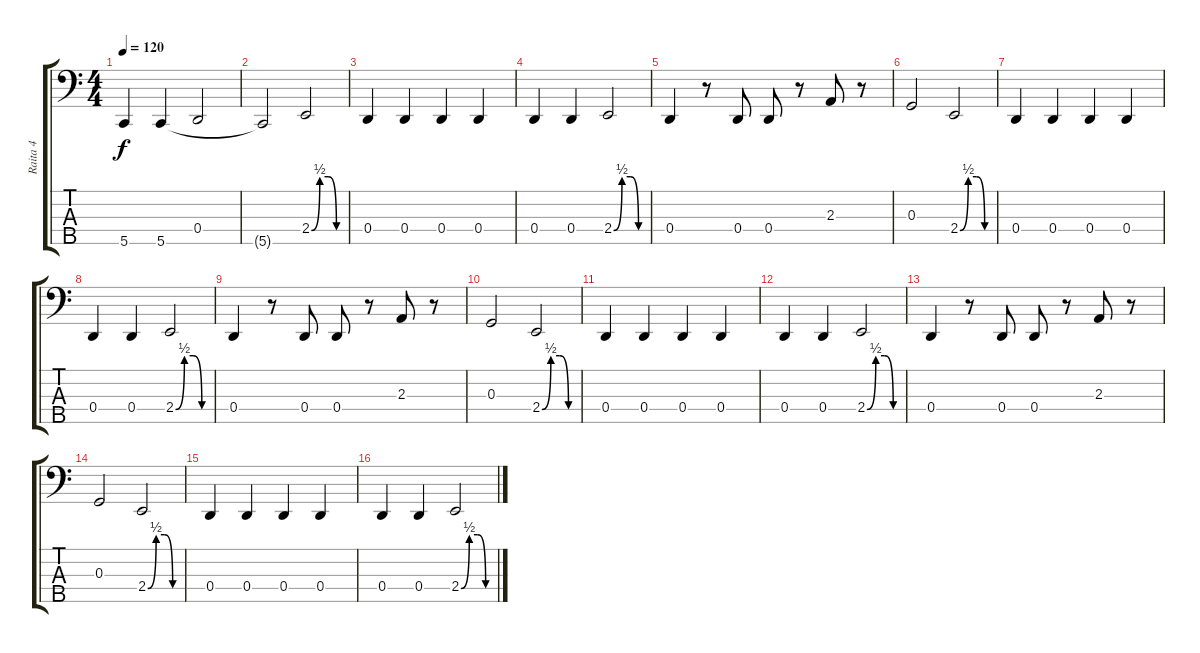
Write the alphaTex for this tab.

\track ("Raita 4" "Raita 4") {instrument electricbasspick}
\staff {score tabs}
\tuning (F2 C2 G1 D1 G0) {hide}
\ts (4 4)
\tempo 120
\clef f4
\ks c
5.5.4{dy f} 5.5.4 0.4.2 |
5.5{t}.2 2.4{be (custom 0 0 15 2 30 2 45 0 60 0)}.2 |
0.4.4 0.4.4 0.4.4 0.4.4 |
0.4.4 0.4.4 2.4{be (custom 0 0 15 2 30 2 45 0 60 0)}.2 |
0.4.4 r.8 0.4.8 0.4.8 r.8 2.3.8 r.8 |
0.3.2 2.4{be (custom 0 0 15 2 30 2 45 0 60 0)}.2 |
0.4.4 0.4.4 0.4.4 0.4.4 |
0.4.4 0.4.4 2.4{be (custom 0 0 15 2 30 2 45 0 60 0)}.2 |
0.4.4 r.8 0.4.8 0.4.8 r.8 2.3.8 r.8 |
0.3.2 2.4{be (custom 0 0 15 2 30 2 45 0 60 0)}.2 |
0.4.4 0.4.4 0.4.4 0.4.4 |
0.4.4 0.4.4 2.4{be (custom 0 0 15 2 30 2 45 0 60 0)}.2 |
0.4.4 r.8 0.4.8 0.4.8 r.8 2.3.8 r.8 |
0.3.2 2.4{be (custom 0 0 15 2 30 2 45 0 60 0)}.2 |
0.4.4 0.4.4 0.4.4 0.4.4 |
0.4.4 0.4.4 2.4{be (custom 0 0 15 2 30 2 45 0 60 0)}.2
